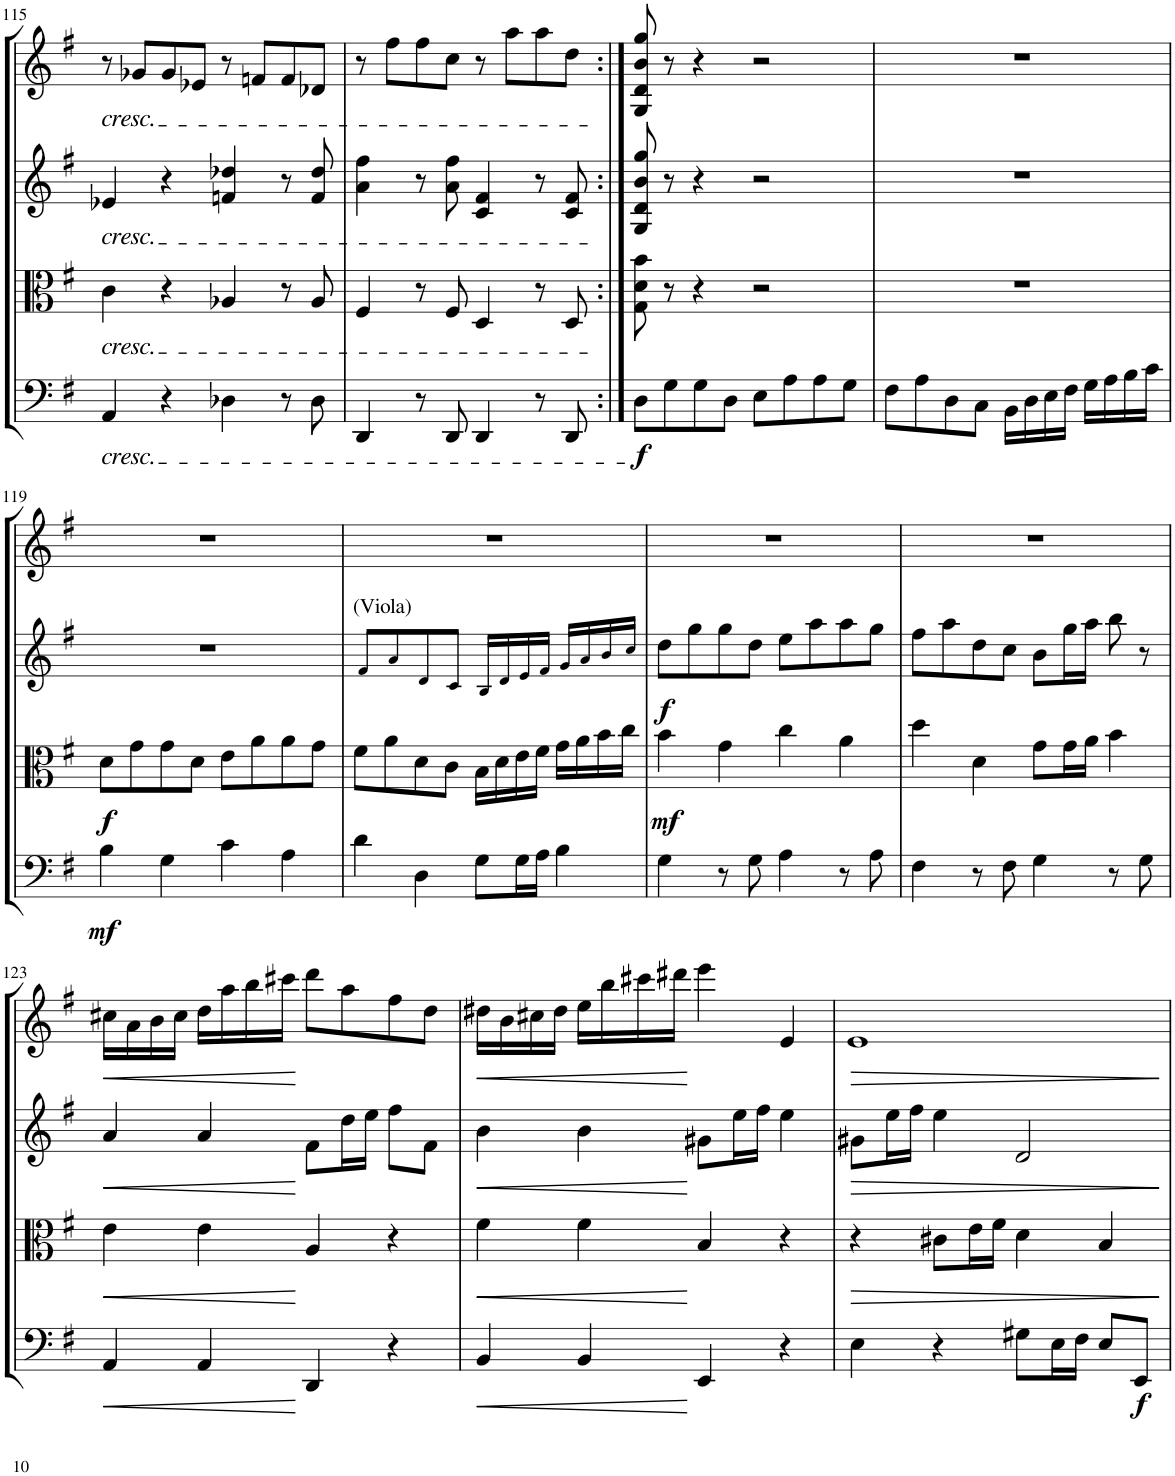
**kern	**dynam	**kern	**dynam	**kern	**dynam	**kern	**dynam
*part4	*part4	*part3	*part3	*part2	*part2	*part1	*part1
*staff4	*staff4	*staff3	*staff3	*staff2	*staff2	*staff1	*staff1
*I"Violoncello	*	*I"Viola	*	*I"Violin II	*	*I"Violin I	*
*I'Vc	*	*I'Vla	*	*I'Vln	*	*I'Vln	*
!!LO:PB:g=z
*clefF4	*	*clefC3	*	*clefG2	*	*clefG2	*
*k[f#]	*	*k[f#]	*	*k[f#]	*	*k[f#]	*
*M4/4	*	*M4/4	*	*M4/4	*	*M4/4	*
=115	=115	=115	=115	=115	=115	=115	=115
!	!	!	!	!	!	!LO:TX:b:i:t=cresc.	!
!	!	!	!	!LO:TX:b:i:t=cresc.	!	!	!
!	!	!LO:TX:b:i:t=cresc.	!	!	!	!	!
!LO:TX:b:i:t=cresc.	!	!	!	!	!	!	!
4AA/	.	4c\	.	4e-X/	.	8r	.
.	.	.	.	.	.	8g-X/L	.
4r	.	4r	.	4r	.	8g-/	.
.	.	.	.	.	.	8e-X/J	.
4D-X\	.	4A-X/	.	4fn/ 4dd-X/	.	8r	.
.	.	.	.	.	.	8fn/L	.
8r	.	8r	.	8r	.	8f/	.
8D-\	.	8A-/	.	8f/ 8dd-/	.	8d-X/J	.
=116	=116	=116	=116	=116	=116	=116	=116
4DD/	.	4F#/	.	4a\ 4ff#\	.	8r	.
.	.	.	.	.	.	8ff#\L	.
8r	.	8r	.	8r	.	8ff#\	.
8DD/	.	8F#/	.	8a\ 8ff#\	.	8cc\J	.
4DD/	.	4D/	.	4c/ 4f#/	.	8r	.
.	.	.	.	.	.	8aa\L	.
8r	.	8r	.	8r	.	8aa\	.
8DD/	.	8D/	.	8c/ 8f#/	.	8dd\J	.
=117:|!	=117:|!	=117:|!	=117:|!	=117:|!	=117:|!	=117:|!	=117:|!
!	!LO:DY:b	!	!	!	!	!	!
8D\L	f	8G\ 8d\ 8b\	.	8G/ 8d/ 8b/ 8gg/	.	8G/ 8d/ 8b/ 8gg/	.
8G\	.	8r	.	8r	.	8r	.
8G\	.	4r	.	4r	.	4r	.
8D\J	.	.	.	.	.	.	.
8E\L	.	2r	.	2r	.	2r	.
8A\	.	.	.	.	.	.	.
8A\	.	.	.	.	.	.	.
8G\J	.	.	.	.	.	.	.
=118	=118	=118	=118	=118	=118	=118	=118
8F#\L	.	1r	.	1r	.	1r	.
8A\	.	.	.	.	.	.	.
8D\	.	.	.	.	.	.	.
8C\J	.	.	.	.	.	.	.
16BB\LL	.	.	.	.	.	.	.
16D\	.	.	.	.	.	.	.
16E\	.	.	.	.	.	.	.
16F#\JJ	.	.	.	.	.	.	.
16G\LL	.	.	.	.	.	.	.
16A\	.	.	.	.	.	.	.
16B\	.	.	.	.	.	.	.
16c\JJ	.	.	.	.	.	.	.
!!LO:LB:g=z
=119	=119	=119	=119	=119	=119	=119	=119
!	!LO:DY:b	!	!LO:DY:b	!	!	!	!
4B\	mf	8d\L	f	1r	.	1r	.
.	.	8g\	.	.	.	.	.
4G\	.	8g\	.	.	.	.	.
.	.	8d\J	.	.	.	.	.
4c\	.	8e\L	.	.	.	.	.
.	.	8a\	.	.	.	.	.
4A\	.	8a\	.	.	.	.	.
.	.	8g\J	.	.	.	.	.
=120	=120	=120	=120	=120	=120	=120	=120
!	!	!	!	!LO:TX:a:t=(Viola)	!	!	!
!	!	!	!	!LO:N:head=solid	!	!	!
4d\	.	8f#\L	.	8f#/L	.	1r	.
!	!	!	!	!LO:N:head=solid	!	!	!
.	.	8a\	.	8a/	.	.	.
!	!	!	!	!LO:N:head=solid	!	!	!
4D\	.	8d\	.	8d/	.	.	.
!	!	!	!	!LO:N:head=solid	!	!	!
.	.	8c\J	.	8c/J	.	.	.
!	!	!	!	!LO:N:head=solid	!	!	!
8G\L	.	16B\LL	.	16B/LL	.	.	.
!	!	!	!	!LO:N:head=solid	!	!	!
.	.	16d\	.	16d/	.	.	.
!	!	!	!	!LO:N:head=solid	!	!	!
16G\L	.	16e\	.	16e/	.	.	.
!	!	!	!	!LO:N:head=solid	!	!	!
16A\JJ	.	16f#\JJ	.	16f#/JJ	.	.	.
!	!	!	!	!LO:N:head=solid	!	!	!
4B\	.	16g\LL	.	16g/LL	.	.	.
!	!	!	!	!LO:N:head=solid	!	!	!
.	.	16a\	.	16a/	.	.	.
!	!	!	!	!LO:N:head=solid	!	!	!
.	.	16b\	.	16b/	.	.	.
!	!	!	!	!LO:N:head=solid	!	!	!
.	.	16cc\JJ	.	16cc/JJ	.	.	.
=121	=121	=121	=121	=121	=121	=121	=121
!	!	!	!LO:DY:b	!	!LO:DY:b	!	!
4G\	.	4b\	mf	8dd\L	f	1r	.
.	.	.	.	8gg\	.	.	.
8r	.	4g\	.	8gg\	.	.	.
8G\	.	.	.	8dd\J	.	.	.
4A\	.	4cc\	.	8ee\L	.	.	.
.	.	.	.	8aa\	.	.	.
8r	.	4a\	.	8aa\	.	.	.
8A\	.	.	.	8gg\J	.	.	.
=122	=122	=122	=122	=122	=122	=122	=122
4F#\	.	4dd\	.	8ff#\L	.	1r	.
.	.	.	.	8aa\	.	.	.
8r	.	4d\	.	8dd\	.	.	.
8F#\	.	.	.	8cc\J	.	.	.
4G\	.	8g\L	.	8b\L	.	.	.
.	.	16g\L	.	16gg\L	.	.	.
.	.	16a\JJ	.	16aa\JJ	.	.	.
8r	.	4b\	.	8bb\	.	.	.
8G\	.	.	.	8r	.	.	.
!!LO:LB:g=z
=123	=123	=123	=123	=123	=123	=123	=123
!	!LO:HP:b	!	!LO:HP:b	!	!LO:HP:b	!	!LO:HP:b
4AA/	<	4e\	<	4a/	<	16cc#X\LL	<
.	.	.	.	.	.	16a\	.
.	.	.	.	.	.	16b\	.
.	.	.	.	.	.	16cc#\JJ	.
4AA/	.	4e\	.	4a/	.	16dd\LL	.
.	.	.	.	.	.	16aa\	.
.	.	.	.	.	.	16bb\	.
.	.	.	.	.	.	16ccc#X\JJ	.
4DD/	[	4A/	[	8f#\L	[	8ddd\L	[
.	.	.	.	16dd\L	.	8aa\	.
.	.	.	.	16ee\JJ	.	.	.
4r	.	4r	.	8ff#\L	.	8ff#\	.
.	.	.	.	8f#\J	.	8dd\J	.
=124	=124	=124	=124	=124	=124	=124	=124
!	!LO:HP:b	!	!LO:HP:b	!	!LO:HP:b	!	!LO:HP:b
4BB/	<	4f#\	<	4b\	<	16dd#X\LL	<
.	.	.	.	.	.	16b\	.
.	.	.	.	.	.	16cc#X\	.
.	.	.	.	.	.	16dd#\JJ	.
4BB/	.	4f#\	.	4b\	.	16ee\LL	.
.	.	.	.	.	.	16bb\	.
.	.	.	.	.	.	16ccc#X\	.
.	.	.	.	.	.	16ddd#X\JJ	.
4EE/	[	4B/	[	8g#X\L	[	4eee\	[
.	.	.	.	16ee\L	.	.	.
.	.	.	.	16ff#\JJ	.	.	.
4r	.	4r	.	4ee\	.	4e/	.
=125	=125	=125	=125	=125	=125	=125	=125
!	!	!	!LO:HP:b	!	!LO:HP:b	!	!LO:HP:b
4E\	.	4r	>	8g#X\L	>	1e	>
.	.	.	.	16ee\L	.	.	.
.	.	.	.	16ff#\JJ	.	.	.
4r	.	8c#X\L	.	4ee\	.	.	.
.	.	16e\L	.	.	.	.	.
.	.	16f#\JJ	.	.	.	.	.
8G#X\L	.	4d\	.	2d/	.	.	.
16E\L	.	.	.	.	.	.	.
16F#\JJ	.	.	.	.	.	.	.
8E/L	.	4B/	.	.	.	.	.
!	!LO:DY:b	!	!	!	!	!	!
8EE/J	f	.	.	.	.	.	.
.	.	.	]	.	]	.	]
=	=	=	=	=	=	=	=
*-	*-	*-	*-	*-	*-	*-	*-
